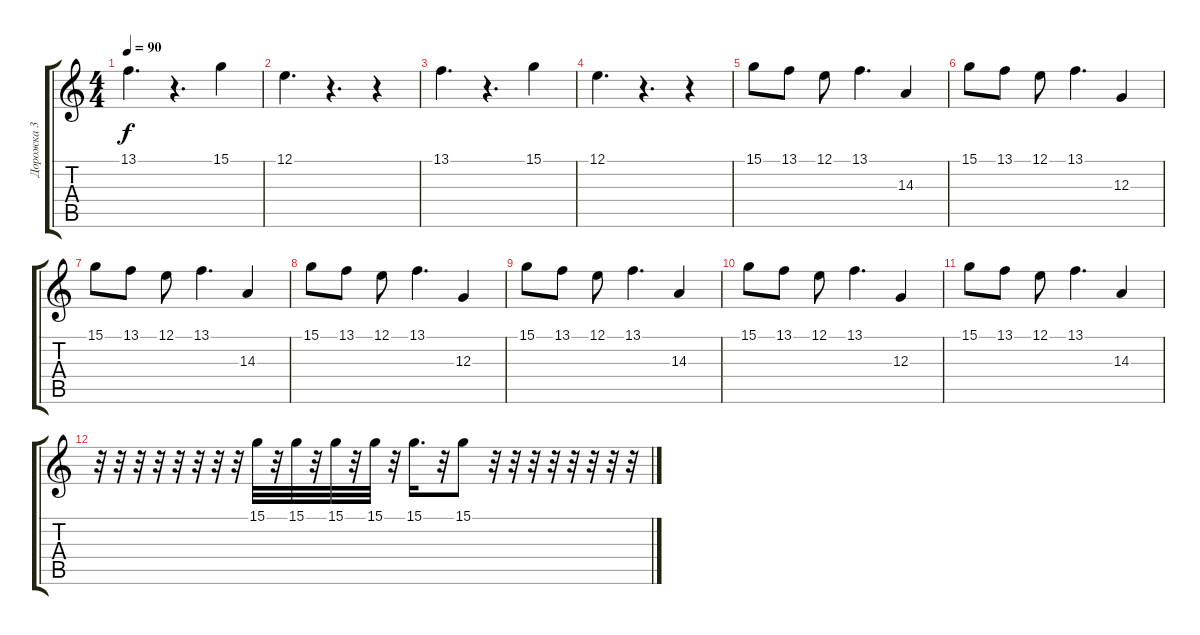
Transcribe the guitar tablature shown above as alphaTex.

\track ("Дорожка 3" "Дорожка 3") {instrument tremolostrings}
\staff {score tabs}
\tuning (E4 B3 G3 D3 A2 E2) {hide}
\ts (4 4)
\tempo 90
\clef g2
\ks c
13.1.4{d dy f} r.4{d} 15.1.4 |
12.1.4{d} r.4{d} r.4 |
13.1.4{d} r.4{d} 15.1.4 |
12.1.4{d} r.4{d} r.4 |
15.1.8 13.1.8 12.1.8 13.1.4{d} 14.3.4 |
15.1.8 13.1.8 12.1.8 13.1.4{d} 12.3.4 |
15.1.8 13.1.8 12.1.8 13.1.4{d} 14.3.4 |
15.1.8 13.1.8 12.1.8 13.1.4{d} 12.3.4 |
15.1.8 13.1.8 12.1.8 13.1.4{d} 14.3.4 |
15.1.8 13.1.8 12.1.8 13.1.4{d} 12.3.4 |
15.1.8 13.1.8 12.1.8 13.1.4{d} 14.3.4 |
r.32 r.32 r.32 r.32 r.32 r.32 r.32 r.32 15.1.32 r.32 15.1.32 r.32 15.1.32 r.32 15.1.32 r.32 15.1.16{d} r.32 15.1.8 r.32 r.32 r.32 r.32 r.32 r.32 r.32 r.32
